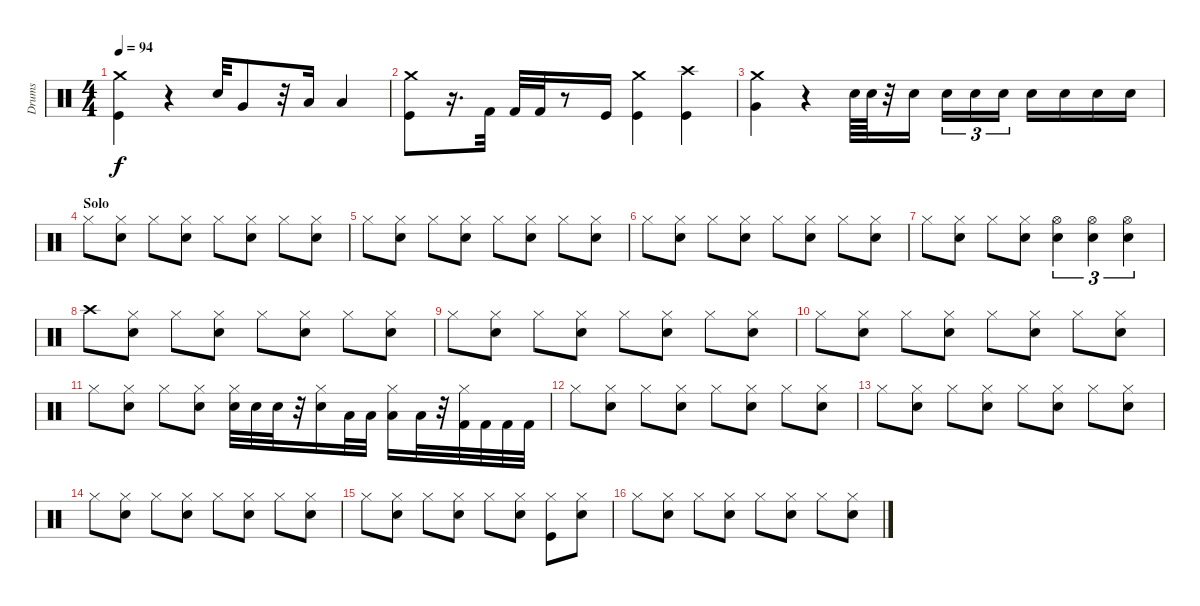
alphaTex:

\track ("Drums" "Drums") {instrument percussion}
\staff {score}
\articulation defaults
\ts (4 4)
\tempo 94
\clef neutral
\ks c
("Kick (hit)" "Crash medium (hit)").4{dy f} r.4 "Snare (hit) 2".32 "Very Low Tom (hit)".8 r.32 "Low Tom (hit)".16 "Low Floor Tom (hit)".4 |
("Kick (hit)" "Crash medium (hit)").8 r.16{d} "Kick (hit) 2".32 "Kick (hit) 2".32 "Kick (hit) 2".32 r.8 "Kick (hit)".16 ("Kick (hit)" "Crash medium (hit)").4 ("Kick (hit)" "Crash high (hit)").4 |
("Crash medium (hit)" "Very Low Tom (hit)").4 r.4 "Electric Snare (hit)".64 "Electric Snare (hit)".64 r.32 "Electric Snare (hit)".16 "Electric Snare (hit)".16{tu (3 2)} "Electric Snare (hit)".16{tu (3 2)} "Electric Snare (hit)".16{tu (3 2)} "Electric Snare (hit)".16 "Electric Snare (hit)".16 "Electric Snare (hit)".16 "Electric Snare (hit)".16 |
\section ("" "Solo")
"Hi-Hat (closed)".8 ("Hi-Hat (closed)" "Snare (hit) 2").8 "Hi-Hat (closed)".8 ("Hi-Hat (closed)" "Snare (hit) 2").8 "Hi-Hat (closed)".8 ("Hi-Hat (closed)" "Snare (hit) 2").8 "Hi-Hat (closed)".8 ("Hi-Hat (closed)" "Snare (hit) 2").8 |
"Hi-Hat (closed)".8 ("Hi-Hat (closed)" "Snare (hit) 2").8 "Hi-Hat (closed)".8 ("Hi-Hat (closed)" "Snare (hit) 2").8 "Hi-Hat (closed)".8 ("Hi-Hat (closed)" "Snare (hit) 2").8 "Hi-Hat (closed)".8 ("Hi-Hat (closed)" "Snare (hit) 2").8 |
"Hi-Hat (closed)".8 ("Hi-Hat (closed)" "Snare (hit) 2").8 "Hi-Hat (closed)".8 ("Hi-Hat (closed)" "Snare (hit) 2").8 "Hi-Hat (closed)".8 ("Hi-Hat (closed)" "Snare (hit) 2").8 "Hi-Hat (closed)".8 ("Hi-Hat (closed)" "Snare (hit) 2").8 |
"Hi-Hat (closed)".8 ("Hi-Hat (closed)" "Snare (hit) 2").8 "Hi-Hat (closed)".8 ("Hi-Hat (closed)" "Snare (hit) 2").8 ("Hi-Hat (open)" "Electric Snare (hit)").4{tu (3 2)} ("Hi-Hat (open)" "Electric Snare (hit)").4{tu (3 2)} ("Hi-Hat (open)" "Electric Snare (hit)").4{tu (3 2)} |
"Crash high (hit)".8 ("Hi-Hat (closed)" "Snare (hit) 2").8 "Hi-Hat (closed)".8 ("Hi-Hat (closed)" "Snare (hit) 2").8 "Hi-Hat (closed)".8 ("Hi-Hat (closed)" "Snare (hit) 2").8 "Hi-Hat (closed)".8 ("Hi-Hat (closed)" "Snare (hit) 2").8 |
"Hi-Hat (closed)".8 ("Hi-Hat (closed)" "Snare (hit) 2").8 "Hi-Hat (closed)".8 ("Hi-Hat (closed)" "Snare (hit) 2").8 "Hi-Hat (closed)".8 ("Hi-Hat (closed)" "Snare (hit) 2").8 "Hi-Hat (closed)".8 ("Hi-Hat (closed)" "Snare (hit) 2").8 |
"Hi-Hat (closed)".8 ("Hi-Hat (closed)" "Snare (hit) 2").8 "Hi-Hat (closed)".8 ("Hi-Hat (closed)" "Snare (hit) 2").8 "Hi-Hat (closed)".8 ("Hi-Hat (closed)" "Snare (hit) 2").8 "Hi-Hat (closed)".8 ("Hi-Hat (closed)" "Snare (hit) 2").8 |
"Hi-Hat (closed)".8 ("Hi-Hat (closed)" "Snare (hit) 2").8 "Hi-Hat (closed)".8 ("Hi-Hat (closed)" "Snare (hit) 2").8 ("Hi-Hat (closed)" "Snare (hit) 2").32 "Snare (hit) 2".32 "Snare (hit) 2".32 r.32 ("Hi-Hat (closed)" "Snare (hit) 2").16 "Low Floor Tom (hit)".32 "Low Floor Tom (hit)".32 ("Hi-Hat (closed)" "Low Floor Tom (hit)").16 "Low Floor Tom (hit)".32 r.32 ("Hi-Hat (closed)" "Kick (hit) 2").32 "Kick (hit) 2".32 "Kick (hit) 2".32 "Kick (hit) 2".32 |
"Hi-Hat (closed)".8 ("Hi-Hat (closed)" "Snare (hit) 2").8 "Hi-Hat (closed)".8 ("Hi-Hat (closed)" "Snare (hit) 2").8 "Hi-Hat (closed)".8 ("Hi-Hat (closed)" "Snare (hit) 2").8 "Hi-Hat (closed)".8 ("Hi-Hat (closed)" "Snare (hit) 2").8 |
"Hi-Hat (closed)".8 ("Hi-Hat (closed)" "Snare (hit) 2").8 "Hi-Hat (closed)".8 ("Hi-Hat (closed)" "Snare (hit) 2").8 "Hi-Hat (closed)".8 ("Hi-Hat (closed)" "Snare (hit) 2").8 "Hi-Hat (closed)".8 ("Hi-Hat (closed)" "Snare (hit) 2").8 |
"Hi-Hat (closed)".8 ("Hi-Hat (closed)" "Snare (hit) 2").8 "Hi-Hat (closed)".8 ("Hi-Hat (closed)" "Snare (hit) 2").8 "Hi-Hat (closed)".8 ("Hi-Hat (closed)" "Snare (hit) 2").8 "Hi-Hat (closed)".8 ("Hi-Hat (closed)" "Snare (hit) 2").8 |
"Hi-Hat (closed)".8 ("Hi-Hat (closed)" "Snare (hit) 2").8 "Hi-Hat (closed)".8 ("Hi-Hat (closed)" "Snare (hit) 2").8 "Hi-Hat (closed)".8 ("Hi-Hat (closed)" "Snare (hit) 2").8 ("Hi-Hat (closed)" "Kick (hit)").8 ("Hi-Hat (closed)" "Snare (hit) 2").8 |
"Hi-Hat (closed)".8 ("Hi-Hat (closed)" "Snare (hit) 2").8 "Hi-Hat (closed)".8 ("Hi-Hat (closed)" "Snare (hit) 2").8 "Hi-Hat (closed)".8 ("Hi-Hat (closed)" "Snare (hit) 2").8 "Hi-Hat (closed)".8 ("Hi-Hat (closed)" "Snare (hit) 2").8
